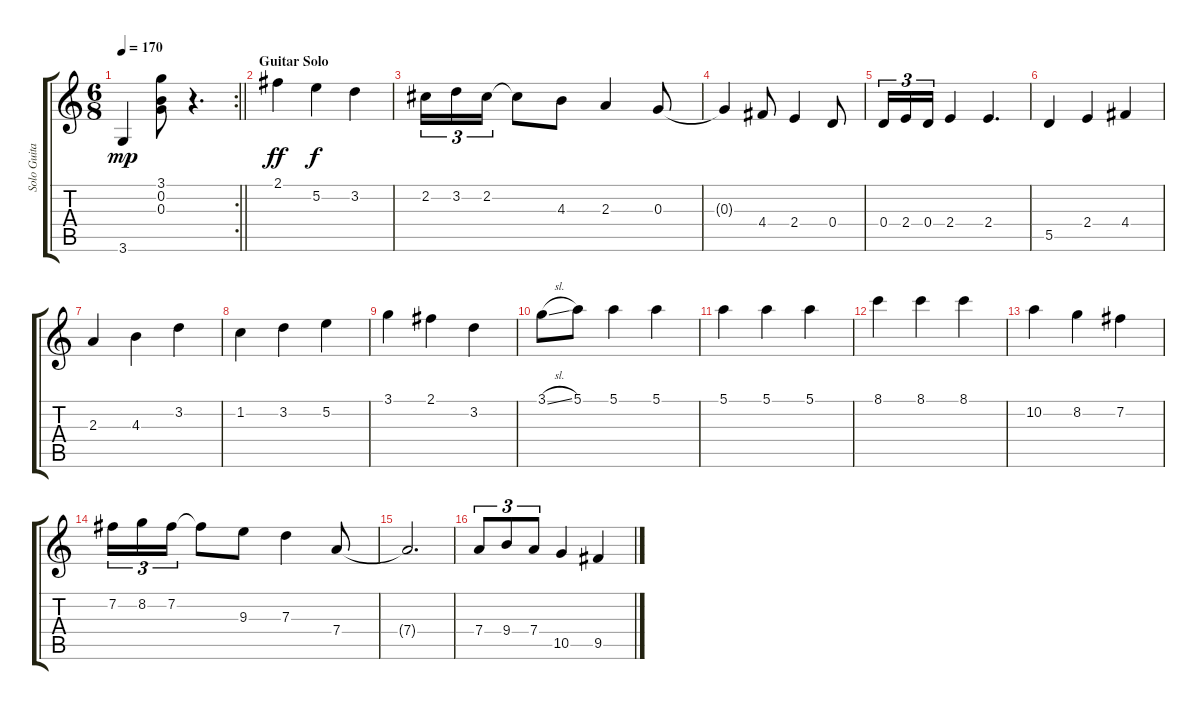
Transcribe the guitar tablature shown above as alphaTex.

\track ("Solo Guitar" "Solo Guita") {instrument overdrivenguitar}
\staff {score tabs}
\tuning (E4 B3 G3 D3 A2 E2) {hide}
\rc 2
\ts (6 8)
\tempo 170
\clef g2
\barLineRight lightlight
\ks c
3.6.4{dy mp} (3.1 0.2 0.3).8 r.4{d} |
\section ("" "Guitar Solo")
2.1.4{dy ff} 5.2.4{dy f} 3.2.4 |
2.2.16{tu (3 2)} 3.2.16{tu (3 2)} 2.2.16{tu (3 2)} 2.2{t}.8 4.3.8 2.3.4 0.3.8 |
0.3{t}.4 4.4.8 2.4.4 0.4.8 |
0.4.16{tu (3 2)} 2.4.16{tu (3 2)} 0.4.16{tu (3 2)} 2.4.4 2.4.4{d} |
5.5.4 2.4.4 4.4.4 |
2.3.4 4.3.4 3.2.4 |
1.2.4 3.2.4 5.2.4 |
3.1.4 2.1.4 3.2.4 |
3.1{sl}.8 5.1.8 5.1.4 5.1.4 |
5.1.4 5.1.4 5.1.4 |
8.1.4 8.1.4 8.1.4 |
10.2.4 8.2.4 7.2.4 |
7.2.16{tu (3 2)} 8.2.16{tu (3 2)} 7.2.16{tu (3 2)} 7.2{t}.8 9.3.8 7.3.4 7.4.8 |
7.4{t}.2{d} |
7.4.8{tu (3 2)} 9.4.8{tu (3 2)} 7.4.8{tu (3 2)} 10.5.4 9.5.4
